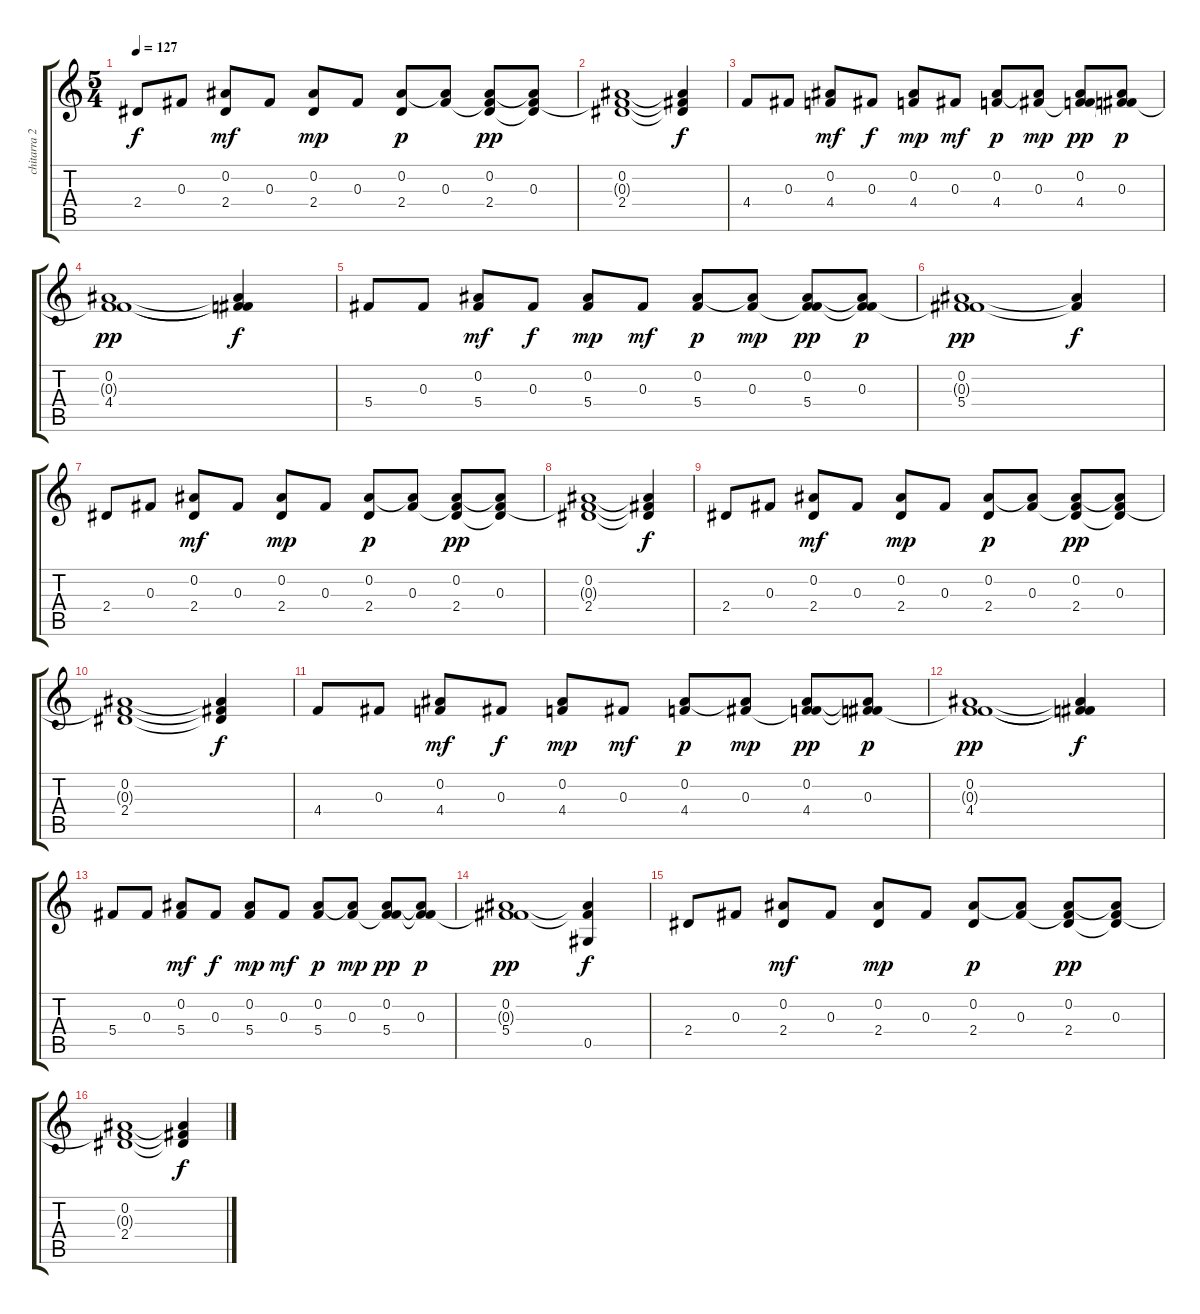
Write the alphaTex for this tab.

\track ("chitarra 2" "chitarra 2") {instrument overdrivenguitar}
\staff {score tabs}
\tuning (Eb4 Bb3 Gb3 Db3 Ab2 Eb2) {hide}
\ts (5 4)
\tempo 127
\clef g2
\ks c
2.4.8{dy f} 0.3.8 (0.2 2.4).8{dy mf} 0.3.8 (0.2 2.4).8{dy mp} 0.3.8 (0.2 2.4).8{dy p} (0.2{t} 0.3).8 (0.2 0.3{t} 2.4).8{dy pp} (0.2{t} 0.3 2.4{t}).8 |
(0.2 0.3{t} 2.4).1 (0.2{t} 0.3{t} 2.4{t}).4{dy f} |
4.4.8 0.3.8 (0.2 4.4).8{dy mf} 0.3.8{dy f} (0.2 4.4).8{dy mp} 0.3.8{dy mf} (0.2 4.4).8{dy p} (0.2{t} 0.3).8{dy mp} (0.2 0.3{t} 4.4).8{dy pp} (0.2{t} 0.3 4.4{t}).8{dy p} |
(0.2 0.3{t} 4.4).1{dy pp} (0.2{t} 0.3{t} 4.4{t}).4{dy f} |
5.4.8 0.3.8 (0.2 5.4).8{dy mf} 0.3.8{dy f} (0.2 5.4).8{dy mp} 0.3.8{dy mf} (0.2 5.4).8{dy p} (0.2{t} 0.3).8{dy mp} (0.2 0.3{t} 5.4).8{dy pp} (0.2{t} 0.3 5.4{t}).8{dy p} |
(0.2 0.3{t} 5.4).1{dy pp} (0.2{t} 0.3{t}).4{dy f} |
2.4.8 0.3.8 (0.2 2.4).8{dy mf} 0.3.8 (0.2 2.4).8{dy mp} 0.3.8 (0.2 2.4).8{dy p} (0.2{t} 0.3).8 (0.2 0.3{t} 2.4).8{dy pp} (0.2{t} 0.3 2.4{t}).8 |
(0.2 0.3{t} 2.4).1 (0.2{t} 0.3{t} 2.4{t}).4{dy f} |
2.4.8 0.3.8 (0.2 2.4).8{dy mf} 0.3.8 (0.2 2.4).8{dy mp} 0.3.8 (0.2 2.4).8{dy p} (0.2{t} 0.3).8 (0.2 0.3{t} 2.4).8{dy pp} (0.2{t} 0.3 2.4{t}).8 |
(0.2 0.3{t} 2.4).1 (0.2{t} 0.3{t} 2.4{t}).4{dy f} |
4.4.8 0.3.8 (0.2 4.4).8{dy mf} 0.3.8{dy f} (0.2 4.4).8{dy mp} 0.3.8{dy mf} (0.2 4.4).8{dy p} (0.2{t} 0.3).8{dy mp} (0.2 0.3{t} 4.4).8{dy pp} (0.2{t} 0.3 4.4{t}).8{dy p} |
(0.2 0.3{t} 4.4).1{dy pp} (0.2{t} 0.3{t} 4.4{t}).4{dy f} |
5.4.8 0.3.8 (0.2 5.4).8{dy mf} 0.3.8{dy f} (0.2 5.4).8{dy mp} 0.3.8{dy mf} (0.2 5.4).8{dy p} (0.2{t} 0.3).8{dy mp} (0.2 0.3{t} 5.4).8{dy pp} (0.2{t} 0.3 5.4{t}).8{dy p} |
(0.2 0.3{t} 5.4).1{dy pp} (0.2{t} 0.3{t} 0.5).4{dy f} |
2.4.8 0.3.8 (0.2 2.4).8{dy mf} 0.3.8 (0.2 2.4).8{dy mp} 0.3.8 (0.2 2.4).8{dy p} (0.2{t} 0.3).8 (0.2 0.3{t} 2.4).8{dy pp} (0.2{t} 0.3 2.4{t}).8 |
(0.2 0.3{t} 2.4).1 (0.2{t} 0.3{t} 2.4{t}).4{dy f}
